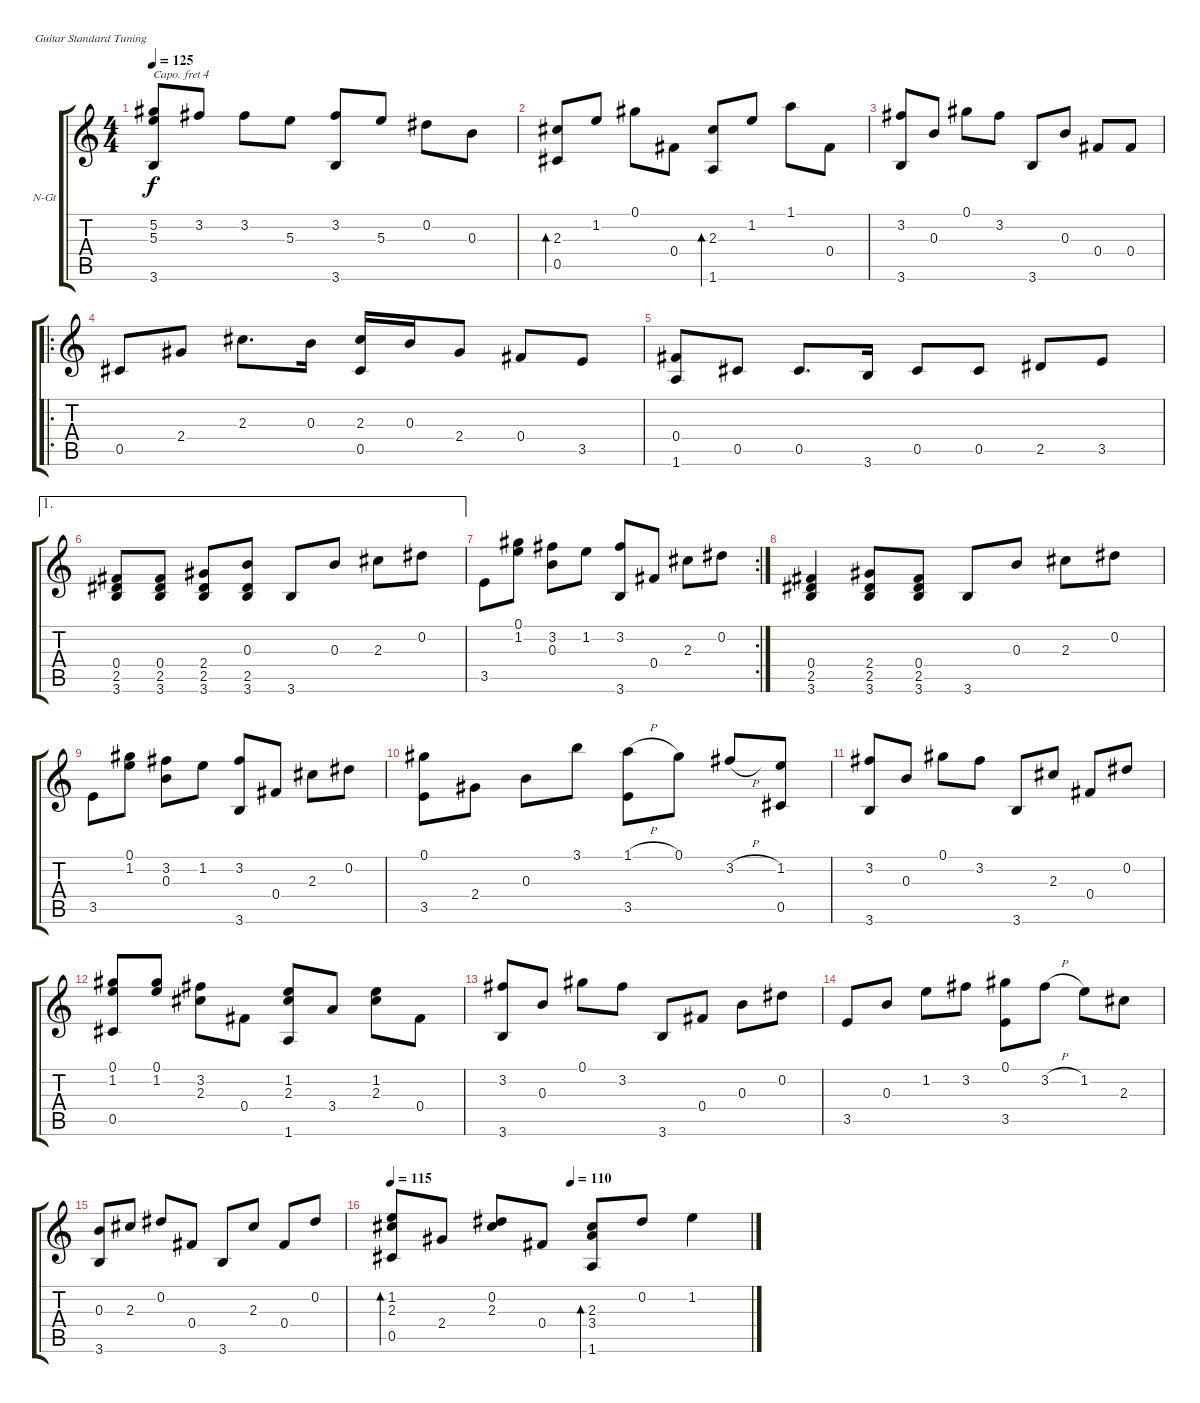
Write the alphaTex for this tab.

\bracketExtendMode groupsimilarinstruments
\firstSystemTrackNameOrientation horizontal
\otherSystemsTrackNameOrientation horizontal
\track ("" "N-Gt") {instrument acousticguitarnylon}
\staff {score tabs}
\capo 4
\tuning (E4 B3 G3 D3 A2 E2)
\ts (4 4)
\tempo 125
\clef g2
\ks c
(5.2 5.3 3.6).8{dy f} 3.2.8 3.2.8 5.3.8 (3.2 3.6).8 5.3.8 0.2.8 0.3.8 |
(2.3 0.5).8{bd 60} 1.2.8 0.1.8 0.4.8 (2.3 1.6).8{bd 60} 1.2.8 1.1.8 0.4.8 |
(3.2 3.6).8 0.3.8 0.1.8 3.2.8 3.6.8 0.3.8 0.4.8 0.4.8 |
\ro
0.5.8 2.4.8 2.3.8{d} 0.3.16 (2.3 0.5).16 0.3.16 2.4.8 0.4.8 3.5.8 |
(0.4 1.6).8 0.5.8 0.5.8{d} 3.6.16 0.5.8 0.5.8 2.5.8 3.5.8 |
\ae 1
(0.4 2.5 3.6).8 (0.4 2.5 3.6).8 (2.4 2.5 3.6).8 (0.3 2.5 3.6).8 3.6.8 0.3.8 2.3.8 0.2.8 |
\rc 2
3.5.8 (0.1 1.2).8 (3.2 0.3).8 1.2.8 (3.2 3.6).8 0.4.8 2.3.8 0.2.8 |
(0.4 2.5 3.6).4 (2.4 2.5 3.6).8 (0.4 2.5 3.6).8 3.6.8 0.3.8 2.3.8 0.2.8 |
3.5.8 (0.1 1.2).8 (3.2 0.3).8 1.2.8 (3.2 3.6).8 0.4.8 2.3.8 0.2.8 |
(0.1 3.5).8 2.4.8 0.3.8 3.1.8 (1.1{h} 3.5).8 0.1.8 3.2{h}.8 (1.2 0.5).8 |
(3.2 3.6).8 0.3.8 0.1.8 3.2.8 3.6.8 2.3.8 0.4.8 0.2.8 |
(0.1 1.2 0.5).8 (0.1 1.2).8 (3.2 2.3).8 0.4.8 (1.2 2.3 1.6).8 3.4.8 (1.2 2.3).8 0.4.8 |
(3.2 3.6).8 0.3.8 0.1.8 3.2.8 3.6.8 0.4.8 0.3.8 0.2.8 |
3.5.8 0.3.8 1.2.8 3.2.8 (0.1 3.5).8 3.2{h}.8 1.2.8 2.3.8 |
(0.3 3.6).8 2.3.8 0.2.8 0.4.8 3.6.8 2.3.8 0.4.8 0.2.8 |
\tempo 115
\tempo (110 0.5)
(1.2 2.3 0.5).8{bd 240} 2.4.8 (0.2 2.3).8 0.4.8 (2.3 3.4 1.6).8{bd 240} 0.2.8 1.2.4
